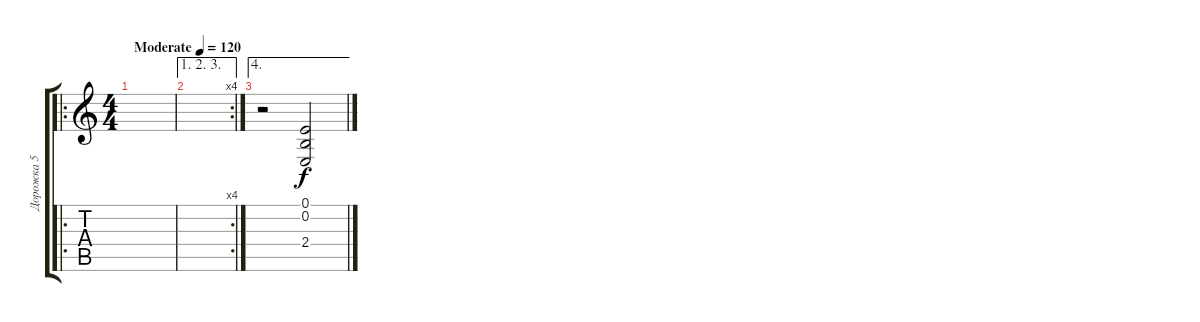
\track ("Дорожка 5" "Дорожка 5") {instrument reversecymbal}
\staff {score tabs}
\tuning (E4 B3 G3 D3 A2 E2) {hide}
\ro
\ts (4 4)
\tempo (120 "Moderate")
\clef g2
\ks c
|
\ae (1 2 3)
\rc 4
|
\ae 4
r.2 (0.1 0.2 2.4).2
